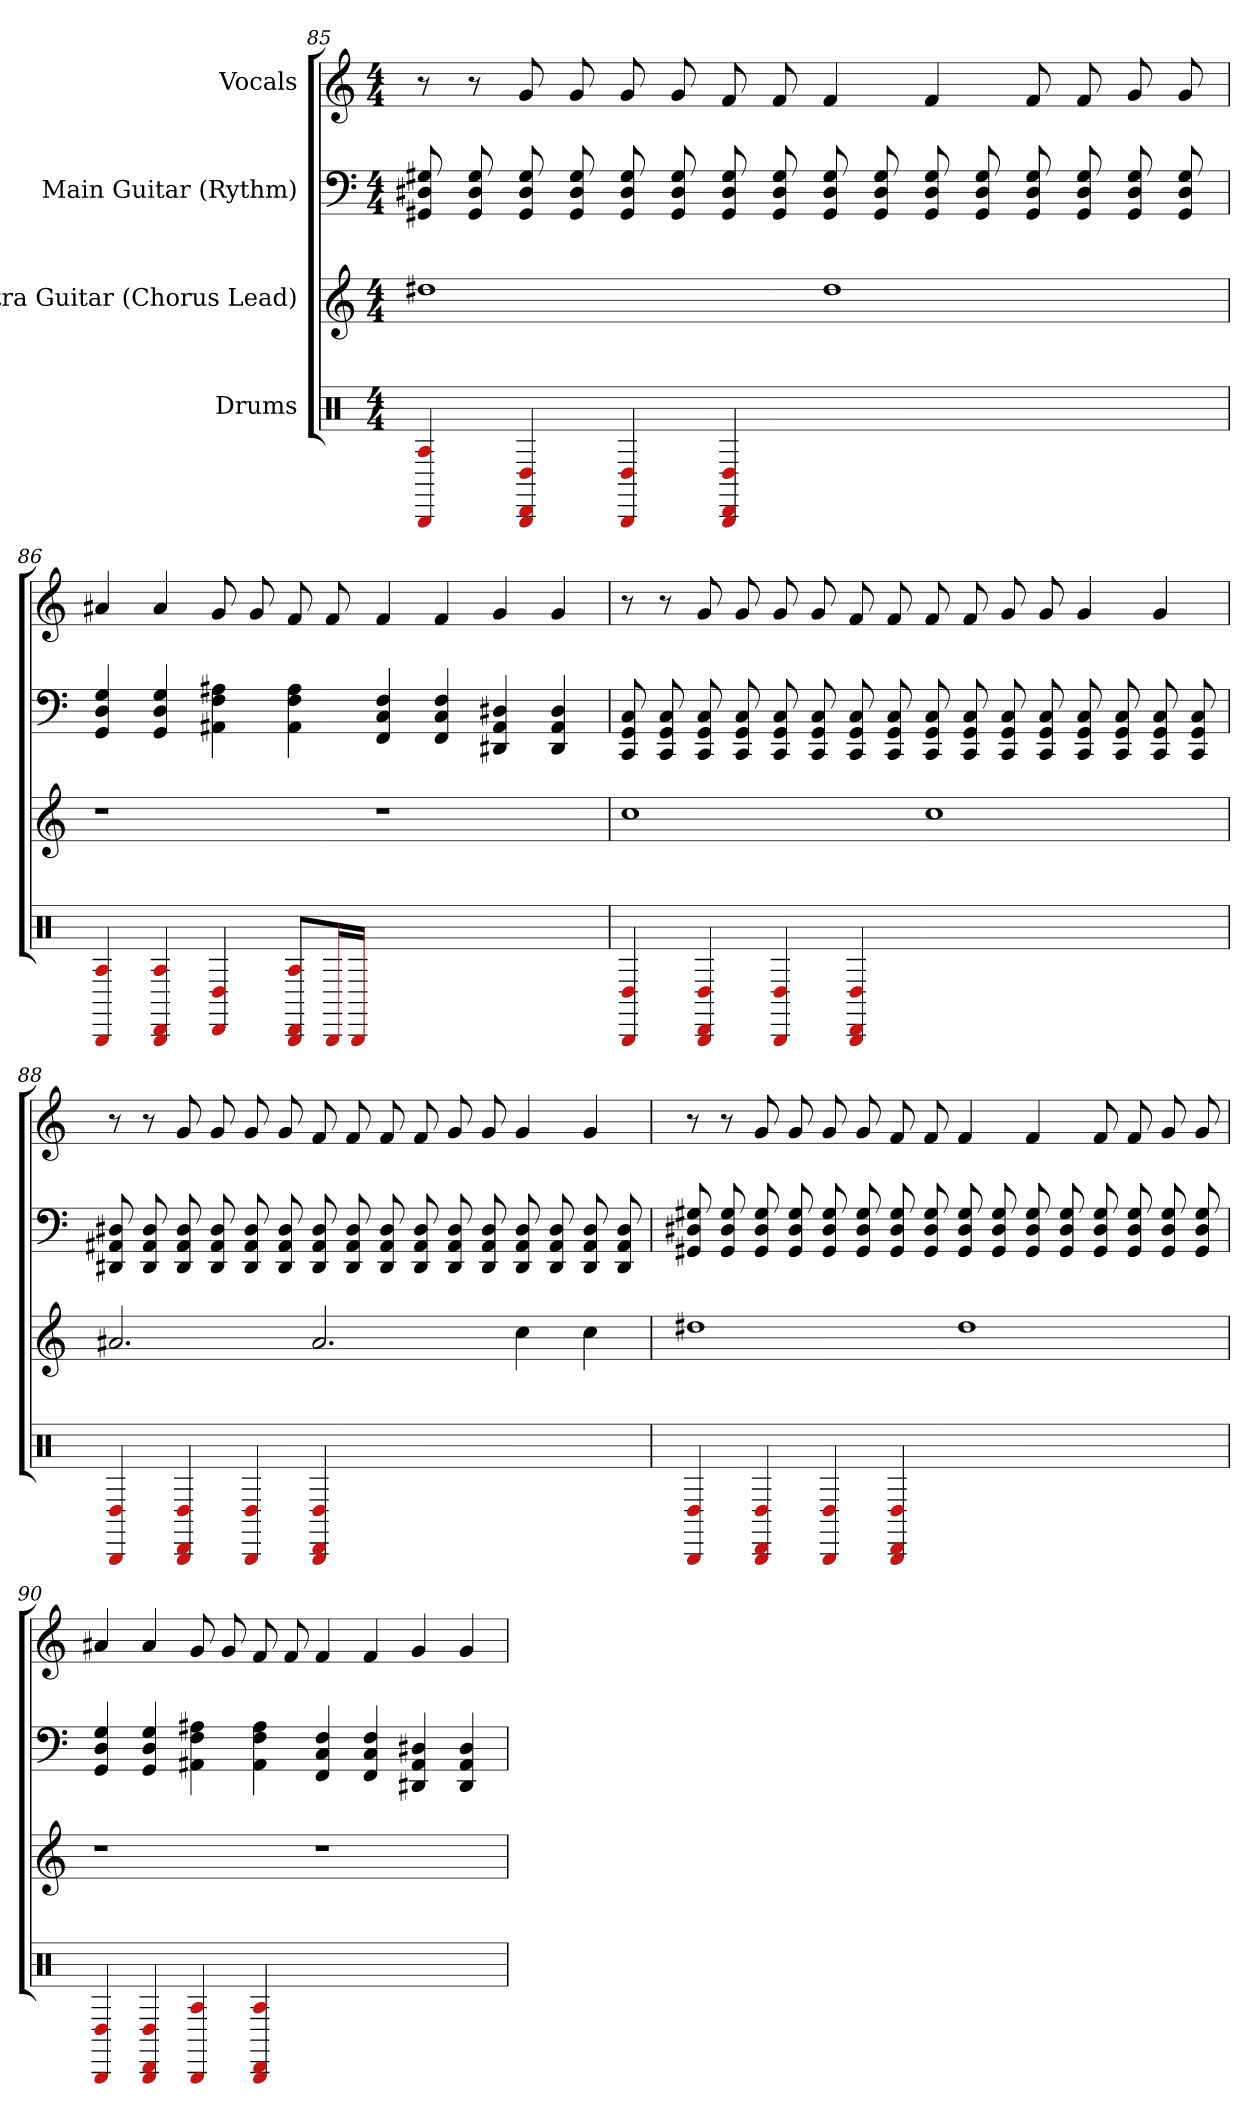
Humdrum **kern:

**kern	**kern	**kern	**kern
*part4	*part3	*part2	*part1
*staff4	*staff3	*staff2	*staff1
*I"Drums	*I"Extra Guitar (Chorus Lead)	*I"Main Guitar (Rythm)	*I"Vocals
*clefX	*	*	*
*k[]	*k[]	*k[]	*k[]
*M4/4	*M4/4	*M4/4	*M4/4
=85	=85	=85	=85
4A 4BBB	1dd#	8G# 8D# 8GG#	8r
.	.	8G# 8D# 8GG#	8r
4D# 4BBB 4DD	.	8G# 8D# 8GG#	8g
.	.	8G# 8D# 8GG#	8g
4D# 4BBB	.	8G# 8D# 8GG#	8g
.	.	8G# 8D# 8GG#	8g
4D# 4BBB 4DD	.	8G# 8D# 8GG#	8f
.	.	8G# 8D# 8GG#	8f
1ryy	1dd#	8G# 8D# 8GG#	4f
.	.	8G# 8D# 8GG#	.
.	.	8G# 8D# 8GG#	4f
.	.	8G# 8D# 8GG#	.
.	.	8G# 8D# 8GG#	8f
.	.	8G# 8D# 8GG#	8f
.	.	8G# 8D# 8GG#	8g
.	.	8G# 8D# 8GG#	8g
=86	=86	=86	=86
4A 4BBB	1r	4G 4D 4GG	4a#
4A 4BBB 4DD	.	4G 4D 4GG	4a#
4D# 4DD	.	4A# 4F 4AA#	8g
.	.	.	8g
8A/ 8BBB/ 8DD/L	.	4A# 4F 4AA#	8f
16BBB/L	.	.	8f
16BBB/JJ	.	.	.
1ryy	1r	4F 4C 4FF	4f
.	.	4F 4C 4FF	4f
.	.	4D# 4AA# 4DD#	4g
.	.	4D# 4AA# 4DD#	4g
=87	=87	=87	=87
4D# 4BBB	1cc	8C 8GG 8CC	8r
.	.	8C 8GG 8CC	8r
4D# 4BBB 4DD	.	8C 8GG 8CC	8g
.	.	8C 8GG 8CC	8g
4D# 4BBB	.	8C 8GG 8CC	8g
.	.	8C 8GG 8CC	8g
4D# 4BBB 4DD	.	8C 8GG 8CC	8f
.	.	8C 8GG 8CC	8f
1ryy	1cc	8C 8GG 8CC	8f
.	.	8C 8GG 8CC	8f
.	.	8C 8GG 8CC	8g
.	.	8C 8GG 8CC	8g
.	.	8C 8GG 8CC	4g
.	.	8C 8GG 8CC	.
.	.	8C 8GG 8CC	4g
.	.	8C 8GG 8CC	.
=88	=88	=88	=88
4D# 4BBB	2.a#	8D# 8AA# 8DD#	8r
.	.	8D# 8AA# 8DD#	8r
4D# 4BBB 4DD	.	8D# 8AA# 8DD#	8g
.	.	8D# 8AA# 8DD#	8g
4D# 4BBB	.	8D# 8AA# 8DD#	8g
.	.	8D# 8AA# 8DD#	8g
4D# 4BBB 4DD	2.a#	8D# 8AA# 8DD#	8f
.	.	8D# 8AA# 8DD#	8f
1ryy	.	8D# 8AA# 8DD#	8f
.	.	8D# 8AA# 8DD#	8f
.	.	8D# 8AA# 8DD#	8g
.	.	8D# 8AA# 8DD#	8g
.	4cc	8D# 8AA# 8DD#	4g
.	.	8D# 8AA# 8DD#	.
.	4cc	8D# 8AA# 8DD#	4g
.	.	8D# 8AA# 8DD#	.
=89	=89	=89	=89
4D# 4BBB	1dd#	8G# 8D# 8GG#	8r
.	.	8G# 8D# 8GG#	8r
4D# 4BBB 4DD	.	8G# 8D# 8GG#	8g
.	.	8G# 8D# 8GG#	8g
4D# 4BBB	.	8G# 8D# 8GG#	8g
.	.	8G# 8D# 8GG#	8g
4D# 4BBB 4DD	.	8G# 8D# 8GG#	8f
.	.	8G# 8D# 8GG#	8f
1ryy	1dd#	8G# 8D# 8GG#	4f
.	.	8G# 8D# 8GG#	.
.	.	8G# 8D# 8GG#	4f
.	.	8G# 8D# 8GG#	.
.	.	8G# 8D# 8GG#	8f
.	.	8G# 8D# 8GG#	8f
.	.	8G# 8D# 8GG#	8g
.	.	8G# 8D# 8GG#	8g
=90	=90	=90	=90
4D# 4BBB	1r	4G 4D 4GG	4a#
4D# 4BBB 4DD	.	4G 4D 4GG	4a#
4A 4BBB	.	4A# 4F 4AA#	8g
.	.	.	8g
4A 4BBB 4DD	.	4A# 4F 4AA#	8f
.	.	.	8f
1ryy	1r	4F 4C 4FF	4f
.	.	4F 4C 4FF	4f
.	.	4D# 4AA# 4DD#	4g
.	.	4D# 4AA# 4DD#	4g
=	=	=	=
*-	*-	*-	*-
